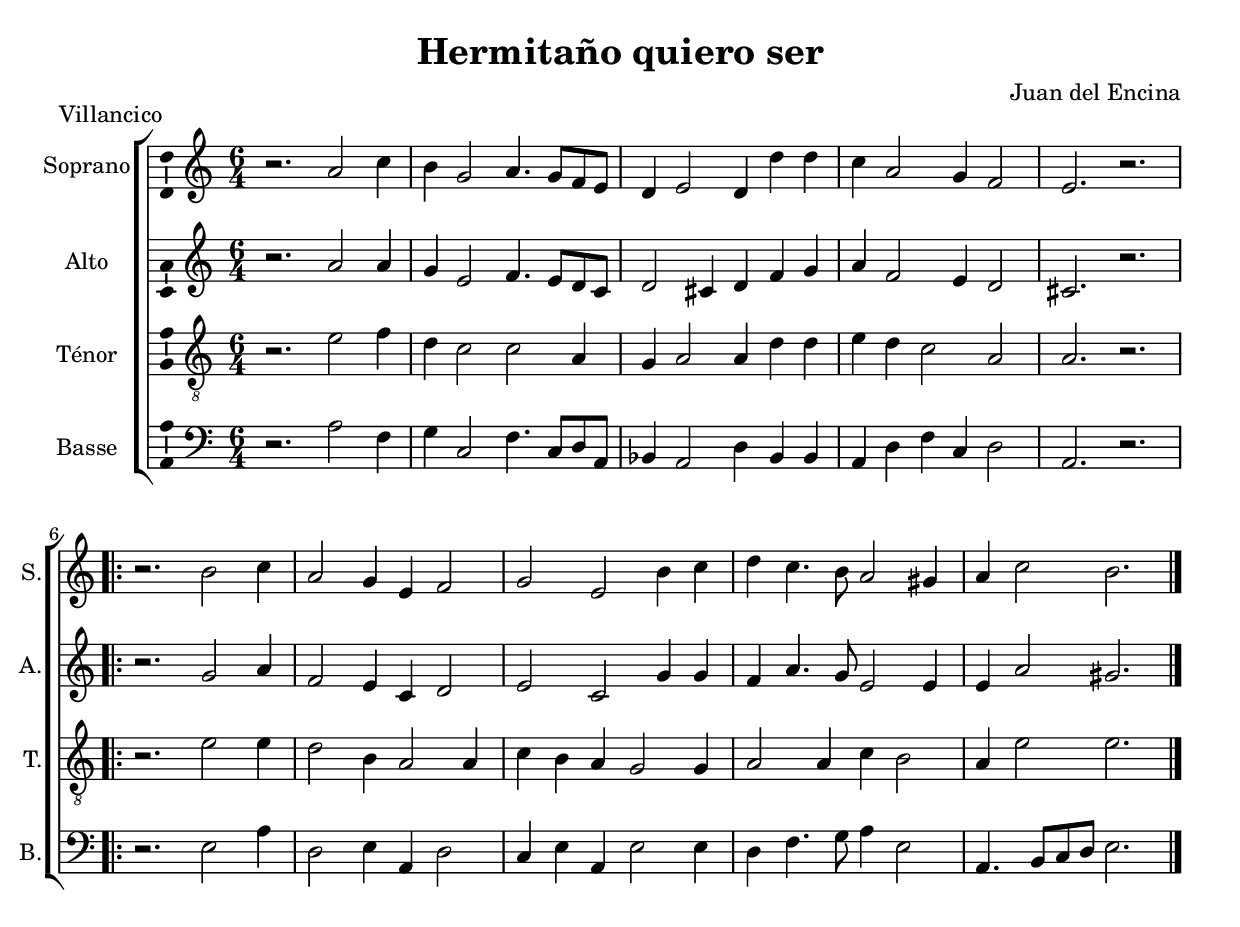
\version "2.14.2"
\language "italiano"

\paper {
  system-system-spacing #'padding = #5
}

\header {
  composer = "Juan del Encina"
  title = "Hermitaño quiero ser"
  piece = "Villancico"
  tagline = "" % no footer
}

global = {
  \key do \major
  \time 6/4
  \tempo 4 = 120
  \set Score.tempoHideNote = ##t % hide tempo marking
}

crescendo = ^\markup { \italic { cresc. } }
sottoVoce = ^\markup { \italic { sotto voce } }

notesA = {
  r2. la2 do4 |
  si4 sol2 la4. sol8 fa8 mi8 |
  re4 mi2 re4 re'4 re4 |
  do4 la2 sol4 fa2 |
  mi2. r2. |

  \repeat volta 2 {
    r2. si'2 do4 |
    la2 sol4 mi4 fa2 |
    sol2 mi2 si'4 do4 |
    re4 do4. si8 la2 sold4 |
    la4 do2 si2.
  }

  \bar "|."
}

notesB = {
  r2. la2 la4 |
  sol4 mi2 fa4. mi8 re8 do8 |
  re2 dod4 re4 fa4 sol4 |
  la4 fa2 mi4 re2 |
  dod2. r2. |

  \repeat volta 2 {
    r2. sol'2 la4 |
    fa2 mi4 do4 re2 |
    mi2 do2 sol'4 sol4 |
    fa4 la4. sol8 mi2 mi4 |
    mi4 la2 sold2.
  }

  \bar "|."
}

notesC = {
  r2. mi2 fa4 |
  re4 do2 do2 la4 |
  sol4 la2 la4 re4 re4 |
  mi4 re4 do2 la2 |
  la2. r2. |

  \repeat volta 2 {
    r2. mi'2 mi4 |
    re2 si4 la2 la4 |
    do4 si4 la4 sol2 sol4 |
    la2 la4 do4 si2 |
    la4 mi'2 mi2.
  }

  \bar "|."
}

notesD = {
  r2. la2 fa4 |
  sol4 do,2 fa4. do8 re8 la8 |
  sib4 la2 re4 sib4 sib4 |
  la4 re4 fa4 do4 re2 |
  la2. r2. |

  \repeat volta 2 {
    r2. mi'2 la4 |
    re,2 mi4 la,4 re2 |
    do4 mi4 la,4 mi'2 mi4 |
    re4 fa4. sol8 la4 mi2 |
    la,4. si8 do8 re8 mi2.
  }

  \bar "|."
}

lyricsA = \lyricmode {

}

lyricsB = \lyricmode {

}

lyricsC = \lyricmode {

}

lyricsD = \lyricmode {

}

\score {
  \new ChoirStaff <<
    \new Staff <<
      \set Staff.midiInstrument = #"choir aahs"
      \new Voice = "Soprano" <<
        \global
        \set Staff.instrumentName = #"Soprano"
        \set Staff.shortInstrumentName = #"S."
        \relative do'' {
          \clef treble
          \notesA
        }
        \addlyrics {
          \lyricsA
        }
      >>
    >>
    \new Staff <<
      \set Staff.midiInstrument = #"choir aahs"
      \new Voice = "Alto" <<
        \global
        \set Staff.instrumentName = #"Alto"
        \set Staff.shortInstrumentName = #"A."
        \relative la' {
          \clef treble
          \notesB
        }
        \addlyrics {
          \lyricsB
        }
      >>
    >>
    \new Staff <<
      \set Staff.midiInstrument = #"choir aahs"
      \new Voice = "Ténor" <<
        \global
        \set Staff.instrumentName = #"Ténor"
        \set Staff.shortInstrumentName = #"T."
        \relative do' {
          \clef "G_8"
          \notesC
        }
        \addlyrics {
          \lyricsC
        }
      >>
    >>
    \new Staff <<
      \set Staff.midiInstrument = #"choir aahs"
      \new Voice = "Basse" <<
        \global
        \set Staff.instrumentName = #"Basse"
        \set Staff.shortInstrumentName = #"B."
        \relative do' {
          \clef bass
          \notesD
        }
        \addlyrics {
          \lyricsD
        }
      >>
    >>
  >>

  \midi { }

  \layout {
    \context {
      \Voice
      \consists Ambitus_engraver % display ambitus
    }
  }
}